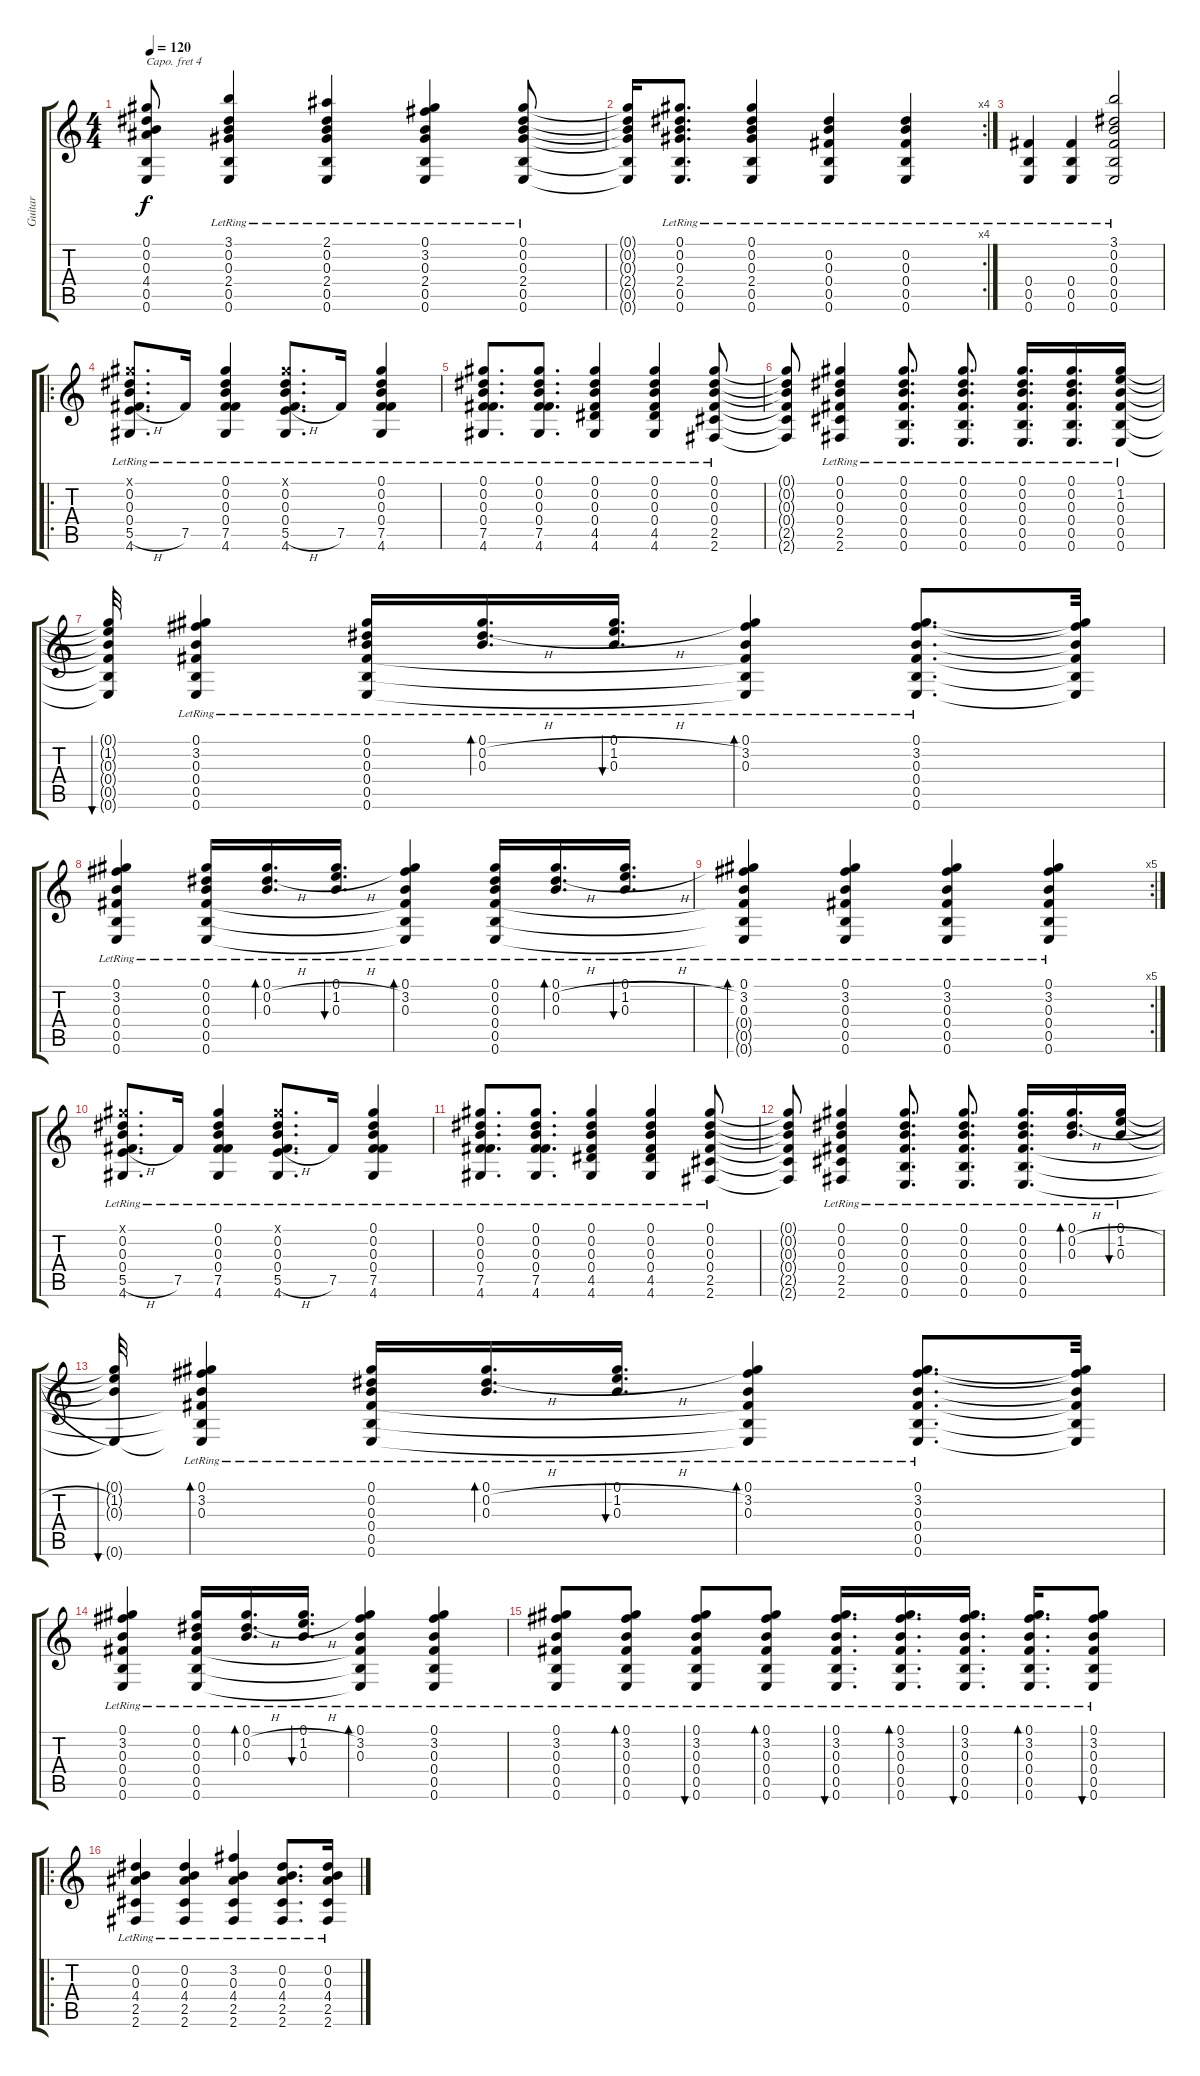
\track ("Guitar" "Guitar") {instrument acousticguitarsteel}
\staff {score tabs}
\capo 4
\tuning (E4 B3 G3 D3 G2 C2) {hide}
\ts (4 4)
\tempo 120
\clef g2
\ks c
(0.1{t} 0.2{t} 0.3{t} 4.4{t} 0.5{t} 0.6{t}).8{dy f} (3.1{lr} 0.2{lr} 0.3{lr} 2.4{lr} 0.5{lr} 0.6{lr}).4 (2.1{lr} 0.2{lr} 0.3{lr} 2.4{lr} 0.5{lr} 0.6{lr}).4 (0.1{lr} 3.2{lr} 0.3{lr} 2.4{lr} 0.5{lr} 0.6{lr}).4 (0.1{lr} 0.2{lr} 0.3{lr} 2.4{lr} 0.5{lr} 0.6{lr}).8 |
\rc 4
(0.1{t} 0.2{t} 0.3{t} 2.4{t} 0.5{t} 0.6{t}).16 (0.1{lr} 0.2{lr} 0.3{lr} 2.4{lr} 0.5{lr} 0.6{lr}).8{d} (0.1 0.2 0.3 2.4{lr} 0.5{lr} 0.6{lr}).4 (0.2 0.3 0.4{lr} 0.5{lr} 0.6{lr}).4 (0.2 0.3 0.4{lr} 0.5{lr} 0.6{lr}).4 |
(0.4{lr} 0.5{lr} 0.6{lr}).4 (0.4{lr} 0.5{lr} 0.6{lr}).4 (3.1{lr} 0.2{lr} 0.3{lr} 0.4{lr} 0.5{lr} 0.6{lr}).2 |
\ro
(0.1{x} 0.2{lr} 0.3{lr} 0.4{lr} 5.5{h lr} 4.6{lr}).8{d} 7.5{lr}.16 (0.1{lr} 0.2{lr} 0.3{lr} 0.4{lr} 7.5{lr} 4.6{lr}).4 (0.1{x} 0.2{lr} 0.3{lr} 0.4{lr} 5.5{h lr} 4.6{lr}).8{d} 7.5{lr}.16 (0.1{lr} 0.2{lr} 0.3{lr} 0.4{lr} 7.5{lr} 4.6{lr}).4 |
(0.1{lr} 0.2{lr} 0.3{lr} 0.4{lr} 7.5{lr} 4.6{lr}).8{d} (0.1{lr} 0.2{lr} 0.3{lr} 0.4{lr} 7.5{lr} 4.6{lr}).8{d} (0.1{lr} 0.2{lr} 0.3{lr} 0.4{lr} 4.5{lr} 4.6{lr}).4 (0.1{lr} 0.2{lr} 0.3{lr} 0.4{lr} 4.5{lr} 4.6{lr}).4 (0.1{lr} 0.2{lr} 0.3{lr} 0.4{lr} 2.5{lr} 2.6{lr}).8 |
(0.1{t} 0.2{t} 0.3{t} 0.4{t} 2.5{t} 2.6{t}).8 (0.1{lr} 0.2{lr} 0.3{lr} 0.4{lr} 2.5{lr} 2.6{lr}).4 (0.1{lr} 0.2{lr} 0.3{lr} 0.4{lr} 0.5{lr} 0.6{lr}).8{d} (0.1{lr} 0.2{lr} 0.3{lr} 0.4{lr} 0.5{lr} 0.6{lr}).8{d} (0.1{lr} 0.2{lr} 0.3{lr} 0.4{lr} 0.5{lr} 0.6{lr}).16{d} (0.1{lr} 0.2{lr} 0.3{lr} 0.4{lr} 0.5{lr} 0.6{lr}).16{d} (0.1{lr} 1.2{lr} 0.3{lr} 0.4{lr} 0.5{lr} 0.6{lr}).16 |
(0.1{t} 1.2{t} 0.3{t} 0.4{t} 0.5{t} 0.6{t}).32{bu 30} (0.1{lr} 3.2{lr} 0.3{lr} 0.4{lr} 0.5{lr} 0.6{lr}).4 (0.1{lr} 0.2{lr} 0.3{lr} 0.4{lr} 0.5{lr} 0.6{lr}).16 (0.1{lr} 0.2{h lr} 0.3{lr}).16{d bd 30} (0.1{lr} 1.2{h lr} 0.3{lr}).16{d bu 30} (0.1{lr} 3.2{lr} 0.3{lr} 0.4{t} 0.5{t} 0.6{t}).4{bd 30} (0.1{lr} 3.2{lr} 0.3{lr} 0.4{lr} 0.5{lr} 0.6{lr}).8{d} (0.1{t} 3.2{t} 0.3{t} 0.4{t} 0.5{t} 0.6{t}).32 |
(0.1{lr} 3.2{lr} 0.3{lr} 0.4{lr} 0.5{lr} 0.6{lr}).4 (0.1{lr} 0.2{lr} 0.3{lr} 0.4{lr} 0.5{lr} 0.6{lr}).16 (0.1{lr} 0.2{h lr} 0.3{lr}).16{d bd 30} (0.1{lr} 1.2{h lr} 0.3{lr}).16{d bu 30} (0.1{lr} 3.2{lr} 0.3{lr} 0.4{t} 0.5{t} 0.6{t}).4{bd 30} (0.1{lr} 0.2{lr} 0.3{lr} 0.4{lr} 0.5{lr} 0.6{lr}).16 (0.1{lr} 0.2{h lr} 0.3{lr}).16{d bd 30} (0.1{lr} 1.2{h lr} 0.3{lr}).16{d bu 30} |
\rc 5
(0.1{lr} 3.2{lr} 0.3{lr} 0.4{t} 0.5{t} 0.6{t}).4{bd 30} (0.1{lr} 3.2{lr} 0.3{lr} 0.4{lr} 0.5{lr} 0.6{lr}).4 (0.1{lr} 3.2{lr} 0.3{lr} 0.4{lr} 0.5{lr} 0.6{lr}).4 (0.1{lr} 3.2{lr} 0.3{lr} 0.4{lr} 0.5{lr} 0.6{lr}).4 |
(0.1{x} 0.2{lr} 0.3{lr} 0.4{lr} 5.5{h lr} 4.6{lr}).8{d} 7.5{lr}.16 (0.1{lr} 0.2{lr} 0.3{lr} 0.4{lr} 7.5{lr} 4.6{lr}).4 (0.1{x} 0.2{lr} 0.3{lr} 0.4{lr} 5.5{h lr} 4.6{lr}).8{d} 7.5{lr}.16 (0.1{lr} 0.2{lr} 0.3{lr} 0.4{lr} 7.5{lr} 4.6{lr}).4 |
(0.1{lr} 0.2{lr} 0.3{lr} 0.4{lr} 7.5{lr} 4.6{lr}).8{d} (0.1{lr} 0.2{lr} 0.3{lr} 0.4{lr} 7.5{lr} 4.6{lr}).8{d} (0.1{lr} 0.2{lr} 0.3{lr} 0.4{lr} 4.5{lr} 4.6{lr}).4 (0.1{lr} 0.2{lr} 0.3{lr} 0.4{lr} 4.5{lr} 4.6{lr}).4 (0.1{lr} 0.2{lr} 0.3{lr} 0.4{lr} 2.5{lr} 2.6{lr}).8 |
(0.1{t} 0.2{t} 0.3{t} 0.4{t} 2.5{t} 2.6{t}).8 (0.1{lr} 0.2{lr} 0.3{lr} 0.4{lr} 2.5{lr} 2.6{lr}).4 (0.1{lr} 0.2{lr} 0.3{lr} 0.4{lr} 0.5{lr} 0.6{lr}).8{d} (0.1{lr} 0.2{lr} 0.3{lr} 0.4{lr} 0.5{lr} 0.6{lr}).8{d} (0.1{lr} 0.2{lr} 0.3{lr} 0.4{lr} 0.5{lr} 0.6{lr}).16{d} (0.1{lr} 0.2{h lr} 0.3{lr}).16{d bd 30} (0.1{lr} 1.2{h lr} 0.3{lr}).16{bu 30} |
(0.1{t} 1.2{t} 0.3{t} 0.6{t}).32{bu 30} (0.1{lr} 3.2{lr} 0.3{lr} 0.4{t} 0.5{t} 0.6{t}).4{bd 30} (0.1{lr} 0.2{lr} 0.3{lr} 0.4{lr} 0.5{lr} 0.6{lr}).16 (0.1{lr} 0.2{h lr} 0.3{lr}).16{d bd 30} (0.1{lr} 1.2{h lr} 0.3{lr}).16{d bu 30} (0.1{lr} 3.2{lr} 0.3{lr} 0.4{t} 0.5{t} 0.6{t}).4{bd 30} (0.1{lr} 3.2{lr} 0.3{lr} 0.4{lr} 0.5{lr} 0.6{lr}).8{d} (0.1{t} 3.2{t} 0.3{t} 0.4{t} 0.5{t} 0.6{t}).32 |
(0.1{lr} 3.2{lr} 0.3{lr} 0.4{lr} 0.5{lr} 0.6{lr}).4 (0.1{lr} 0.2{lr} 0.3{lr} 0.4{lr} 0.5{lr} 0.6{lr}).16 (0.1{lr} 0.2{h lr} 0.3{lr}).16{d bd 30} (0.1{lr} 1.2{h lr} 0.3{lr}).16{d bu 30} (0.1{lr} 3.2{lr} 0.3{lr} 0.4{t} 0.5{t} 0.6{t}).4{bd 30} (0.1{lr} 3.2{lr} 0.3{lr} 0.4{lr} 0.5{lr} 0.6{lr}).4 |
(0.1{lr} 3.2{lr} 0.3{lr} 0.4{lr} 0.5{lr} 0.6{lr}).8 (0.1{lr} 3.2{lr} 0.3{lr} 0.4{lr} 0.5{lr} 0.6{lr}).8{bd 30} (0.1{lr} 3.2{lr} 0.3{lr} 0.4{lr} 0.5{lr} 0.6{lr}).8{bu 30} (0.1{lr} 3.2{lr} 0.3{lr} 0.4{lr} 0.5{lr} 0.6{lr}).8{bd 30} (0.1{lr} 3.2{lr} 0.3{lr} 0.4{lr} 0.5{lr} 0.6{lr}).16{d bu 30} (0.1{lr} 3.2{lr} 0.3{lr} 0.4{lr} 0.5{lr} 0.6{lr}).16{d bd 30} (0.1{lr} 3.2{lr} 0.3{lr} 0.4{lr} 0.5{lr} 0.6{lr}).16{d bu 30} (0.1{lr} 3.2{lr} 0.3{lr} 0.4{lr} 0.5{lr} 0.6{lr}).16{d bd 30} (0.1{lr} 3.2{lr} 0.3{lr} 0.4{lr} 0.5{lr} 0.6{lr}).8{bu 30} |
\ro
(0.2{lr} 0.3{lr} 4.4{lr} 2.5{lr} 2.6{lr}).4 (0.2{lr} 0.3{lr} 4.4{lr} 2.5{lr} 2.6{lr}).4 (3.2{lr} 0.3{lr} 4.4{lr} 2.5{lr} 2.6{lr}).4 (0.2{lr} 0.3{lr} 4.4{lr} 2.5{lr} 2.6{lr}).8{d} (0.2{lr} 0.3{lr} 4.4{lr} 2.5{lr} 2.6{lr}).16
